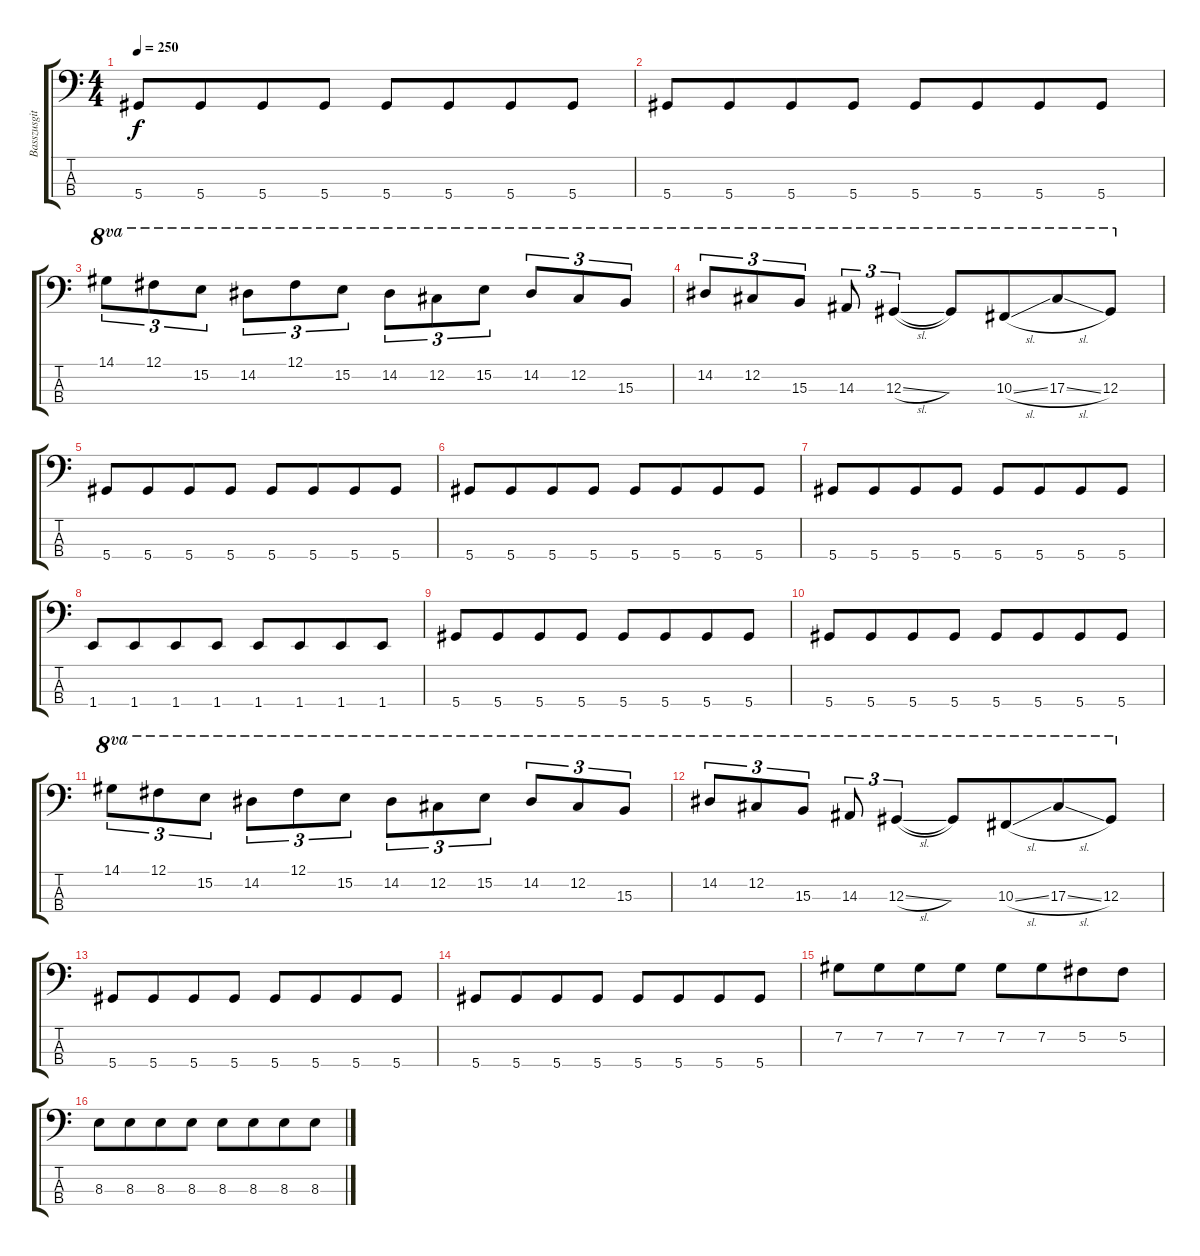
\track ("Basszusgitár (Barry Dunaway)" "Basszusgit") {instrument electricbassfinger}
\staff {score tabs}
\tuning (Gb2 Db2 Ab1 Eb1) {hide}
\ts (4 4)
\tempo 250
\clef f4
\ks c
5.4.8{dy f} 5.4.8{beam merge} 5.4.8 5.4.8 5.4.8 5.4.8{beam merge} 5.4.8 5.4.8 |
5.4.8 5.4.8{beam merge} 5.4.8 5.4.8 5.4.8 5.4.8{beam merge} 5.4.8 5.4.8 |
14.1.8{tu (3 2) ot 8va} 12.1.8{tu (3 2) ot 8va} 15.2.8{tu (3 2) ot 8va} 14.2.8{tu (3 2) ot 8va} 12.1.8{tu (3 2) ot 8va} 15.2.8{tu (3 2) ot 8va} 14.2.8{tu (3 2) ot 8va} 12.2.8{tu (3 2) ot 8va} 15.2.8{tu (3 2) ot 8va} 14.2.8{tu (3 2) ot 8va} 12.2.8{tu (3 2) ot 8va} 15.3.8{tu (3 2) ot 8va} |
14.2.8{tu (3 2) ot 8va} 12.2.8{tu (3 2) ot 8va} 15.3.8{tu (3 2) ot 8va} 14.3.8{tu (3 2) ot 8va} 12.3{sl}.4{tu (3 2) ot 8va} 12.3{t}.8{ot 8va} 10.3{sl}.8{ot 8va beam merge} 17.3{sl}.8{ot 8va} 12.3.8{ot 8va} |
5.4.8 5.4.8{beam merge} 5.4.8 5.4.8 5.4.8 5.4.8{beam merge} 5.4.8 5.4.8 |
5.4.8 5.4.8{beam merge} 5.4.8 5.4.8 5.4.8 5.4.8{beam merge} 5.4.8 5.4.8 |
5.4.8 5.4.8{beam merge} 5.4.8 5.4.8 5.4.8 5.4.8{beam merge} 5.4.8 5.4.8 |
1.4.8 1.4.8{beam merge} 1.4.8 1.4.8 1.4.8 1.4.8{beam merge} 1.4.8 1.4.8 |
5.4.8 5.4.8{beam merge} 5.4.8 5.4.8 5.4.8 5.4.8{beam merge} 5.4.8 5.4.8 |
5.4.8 5.4.8{beam merge} 5.4.8 5.4.8 5.4.8 5.4.8{beam merge} 5.4.8 5.4.8 |
14.1.8{tu (3 2) ot 8va} 12.1.8{tu (3 2) ot 8va} 15.2.8{tu (3 2) ot 8va} 14.2.8{tu (3 2) ot 8va} 12.1.8{tu (3 2) ot 8va} 15.2.8{tu (3 2) ot 8va} 14.2.8{tu (3 2) ot 8va} 12.2.8{tu (3 2) ot 8va} 15.2.8{tu (3 2) ot 8va} 14.2.8{tu (3 2) ot 8va} 12.2.8{tu (3 2) ot 8va} 15.3.8{tu (3 2) ot 8va} |
14.2.8{tu (3 2) ot 8va} 12.2.8{tu (3 2) ot 8va} 15.3.8{tu (3 2) ot 8va} 14.3.8{tu (3 2) ot 8va} 12.3{sl}.4{tu (3 2) ot 8va} 12.3{t}.8{ot 8va} 10.3{sl}.8{ot 8va beam merge} 17.3{sl}.8{ot 8va} 12.3.8{ot 8va} |
5.4.8 5.4.8{beam merge} 5.4.8 5.4.8 5.4.8 5.4.8{beam merge} 5.4.8 5.4.8 |
5.4.8 5.4.8{beam merge} 5.4.8 5.4.8 5.4.8 5.4.8{beam merge} 5.4.8 5.4.8 |
7.2.8 7.2.8{beam merge} 7.2.8 7.2.8 7.2.8 7.2.8{beam merge} 5.2.8 5.2.8 |
8.3.8 8.3.8{beam merge} 8.3.8 8.3.8 8.3.8 8.3.8{beam merge} 8.3.8 8.3.8
